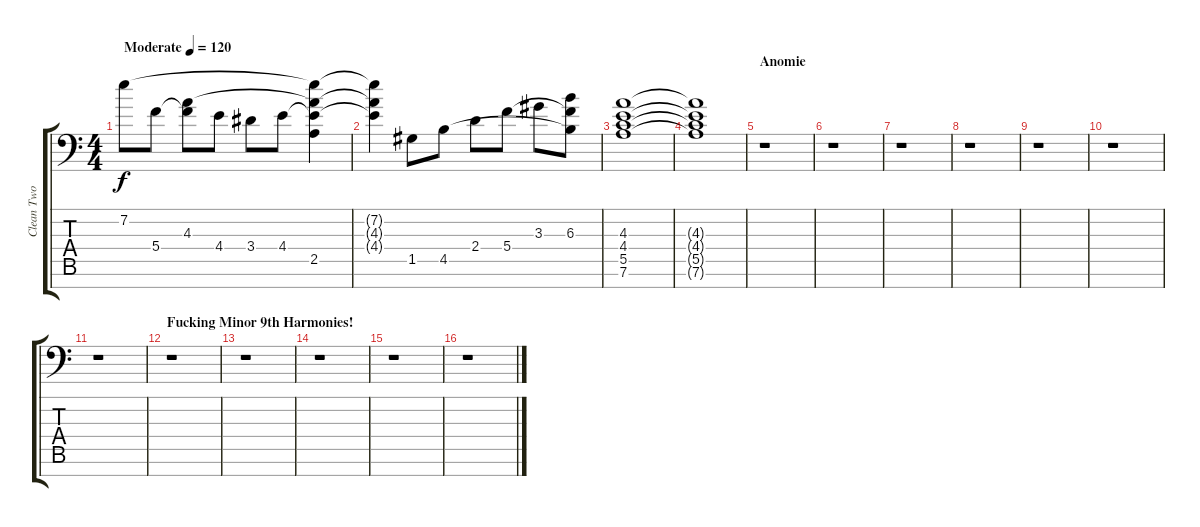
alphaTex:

\track ("Clean Two" "Clean Two") {instrument acousticguitarnylon}
\staff {score tabs}
\tuning (D4 A3 F3 C3 G2 D2 A1) {hide}
\ts (4 4)
\tempo (120 "Moderate")
\clef f4
\ks c
7.2.8{dy f instrument acousticguitarnylon} 5.4.8 (4.3 5.4{t}).8 4.4.8 3.4.8 4.4.8 (7.2{t} 4.3{t} 4.4{t} 2.5).4 |
(7.2{t} 4.3{t} 4.4{t}).4 1.5.8 4.5.8 2.4.8 5.4.8 3.3.8 (6.3 5.4{t} 4.5{t}).8 |
(4.3 4.4 5.5 7.6).1 |
(4.3{t} 4.4{t} 5.5{t} 7.6{t}).1 |
\section ("" "Anomie")
r.1 |
r.1 |
r.1 |
r.1 |
r.1 |
r.1 |
r.1 |
\section ("" "Fucking Minor 9th Harmonies!")
r.1 |
r.1 |
r.1 |
r.1 |
r.1
